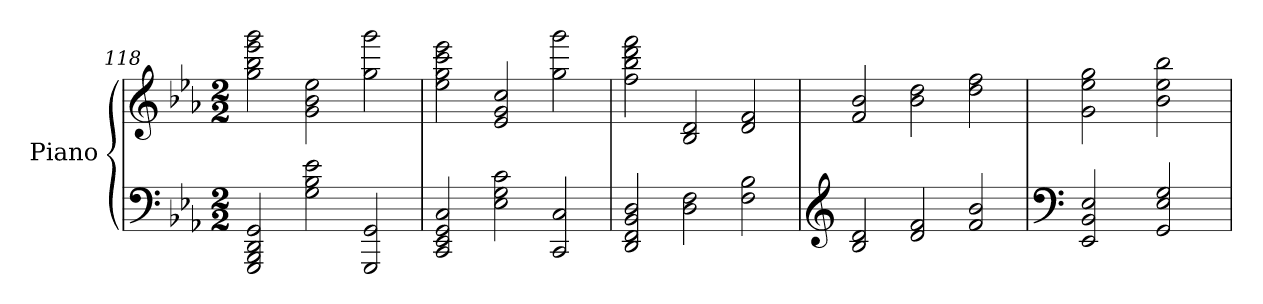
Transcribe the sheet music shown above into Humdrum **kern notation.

**kern	**kern
*part1	*part1
*staff2	*staff1
*I"Piano	*
*I'Pno.	*
*clefF4	*clefG2
*k[b-e-a-]	*k[b-e-a-]
*M2/2	*M2/2
*Xtuplet	*Xtuplet
=118	=118
3GGG/ 3BBB-/ 3DD/ 3GG/	3gg\ 3bb-\ 3eee-\ 3ggg\
3G\ 3B-\ 3e-\	3g\ 3b-\ 3ee-\
3GGG/ 3GG/	3gg\ 3ggg\
=119	=119
3CC/ 3EE-/ 3GG/ 3C/	3ee-\ 3gg\ 3ccc\ 3eee-\
3E-\ 3G\ 3c\	3e-/ 3g/ 3cc/
3CC/ 3C/	3gg\ 3ggg\
!!LO:LB:g=z
=120	=120
3DD/ 3FF/ 3BB-/ 3D/	3ff\ 3bb-\ 3ddd\ 3fff\
3D\ 3F\	3B-/ 3d/
3F\ 3B-\	3d/ 3f/
=121	=121
*clefG2	*
3B-/ 3d/	3f/ 3b-/
3d/ 3f/	3b-\ 3dd\
3f/ 3b-/	3dd\ 3ff\
=122	=122
*clefF4	*
2EE-/ 2BB-/ 2E-/	2g\ 2ee-\ 2gg\
2GG/ 2E-/ 2G/	2b-\ 2ee-\ 2bb-\
=	=
*-	*-
